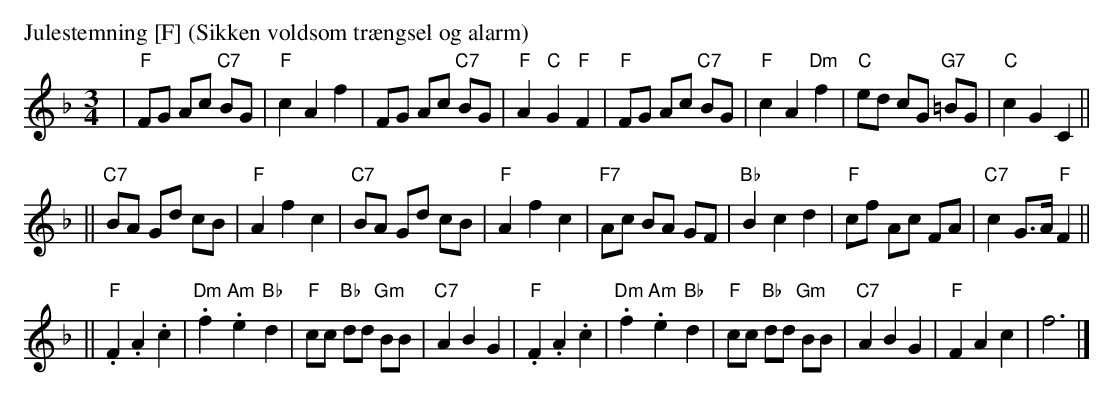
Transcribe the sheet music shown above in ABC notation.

X:1
P: Julestemning [F] (Sikken voldsom tr\aengsel og alarm)
M: 3/4
L: 1/8
K: F
| "F"FG Ac "C7"BG \
| "F"c2 A2 f2 \
| FG Ac "C7"BG \
| "F"A2 "C"G2 "F"F2 \
| "F"FG Ac "C7"BG \
| "F"c2 A2 "Dm"f2 \
| "C"ed cG "G7"=BG \
| "C"c2 G2 C2 ||
|| "C7"BA Gd cB \
| "F"A2 f2 c2 \
| "C7"BA Gd cB \
| "F"A2 f2 c2 \
| "F7"Ac BA GF \
| "Bb"B2 c2 d2 \
| "F"cf Ac FA \
| "C7"c2 G>A "F"F2 ||
|| "F".F2 .A2 .c2 \
| "Dm".f2 "Am".e2 "Bb"d2 \
| "F"cc "Bb"dd "Gm"BB \
| "C7"A2 B2 G2 \
| "F".F2 .A2 .c2 \
| "Dm".f2 "Am".e2 "Bb"d2 \
| "F"cc "Bb"dd "Gm"BB \
| "C7"A2 B2 G2 \
| "F"F2 A2 c2 \
| f6 |]
